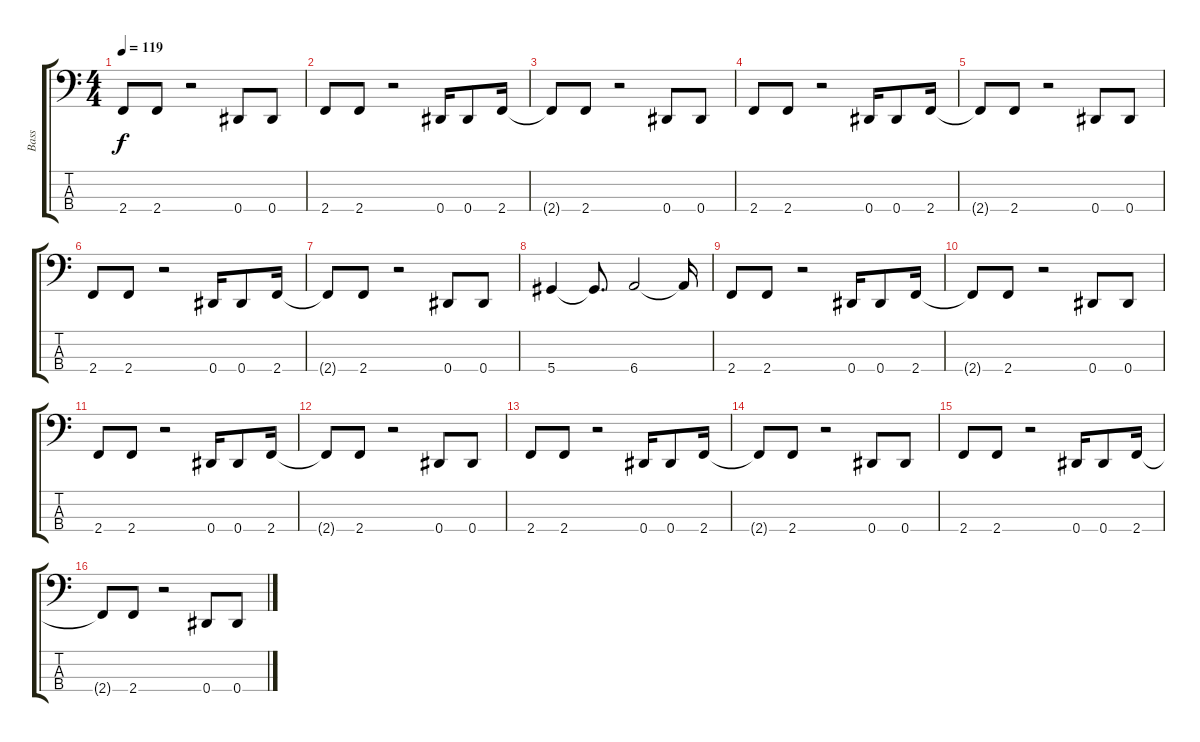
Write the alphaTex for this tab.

\track ("Bass" "Bass") {instrument electricbassfinger}
\staff {score tabs}
\tuning (Ab2 Eb2 Bb1 Eb1) {hide}
\ts (4 4)
\tempo 119
\clef f4
\ks c
2.4{t}.8{dy f} 2.4.8 r.2 0.4.8 0.4.8 |
2.4.8 2.4.8 r.2 0.4.16 0.4.8 2.4.16 |
2.4{t}.8 2.4.8 r.2 0.4.8 0.4.8 |
2.4.8 2.4.8 r.2 0.4.16 0.4.8 2.4.16 |
2.4{t}.8 2.4.8 r.2 0.4.8 0.4.8 |
2.4.8 2.4.8 r.2 0.4.16 0.4.8 2.4.16 |
2.4{t}.8 2.4.8 r.2 0.4.8 0.4.8 |
5.4.4 5.4{t}.8{d} 6.4.2 6.4{t}.16 |
2.4.8 2.4.8 r.2 0.4.16 0.4.8 2.4.16 |
2.4{t}.8 2.4.8 r.2 0.4.8 0.4.8 |
2.4.8 2.4.8 r.2 0.4.16 0.4.8 2.4.16 |
2.4{t}.8 2.4.8 r.2 0.4.8 0.4.8 |
2.4.8 2.4.8 r.2 0.4.16 0.4.8 2.4.16 |
2.4{t}.8 2.4.8 r.2 0.4.8 0.4.8 |
2.4.8 2.4.8 r.2 0.4.16 0.4.8 2.4.16 |
2.4{t}.8 2.4.8 r.2 0.4.8 0.4.8
